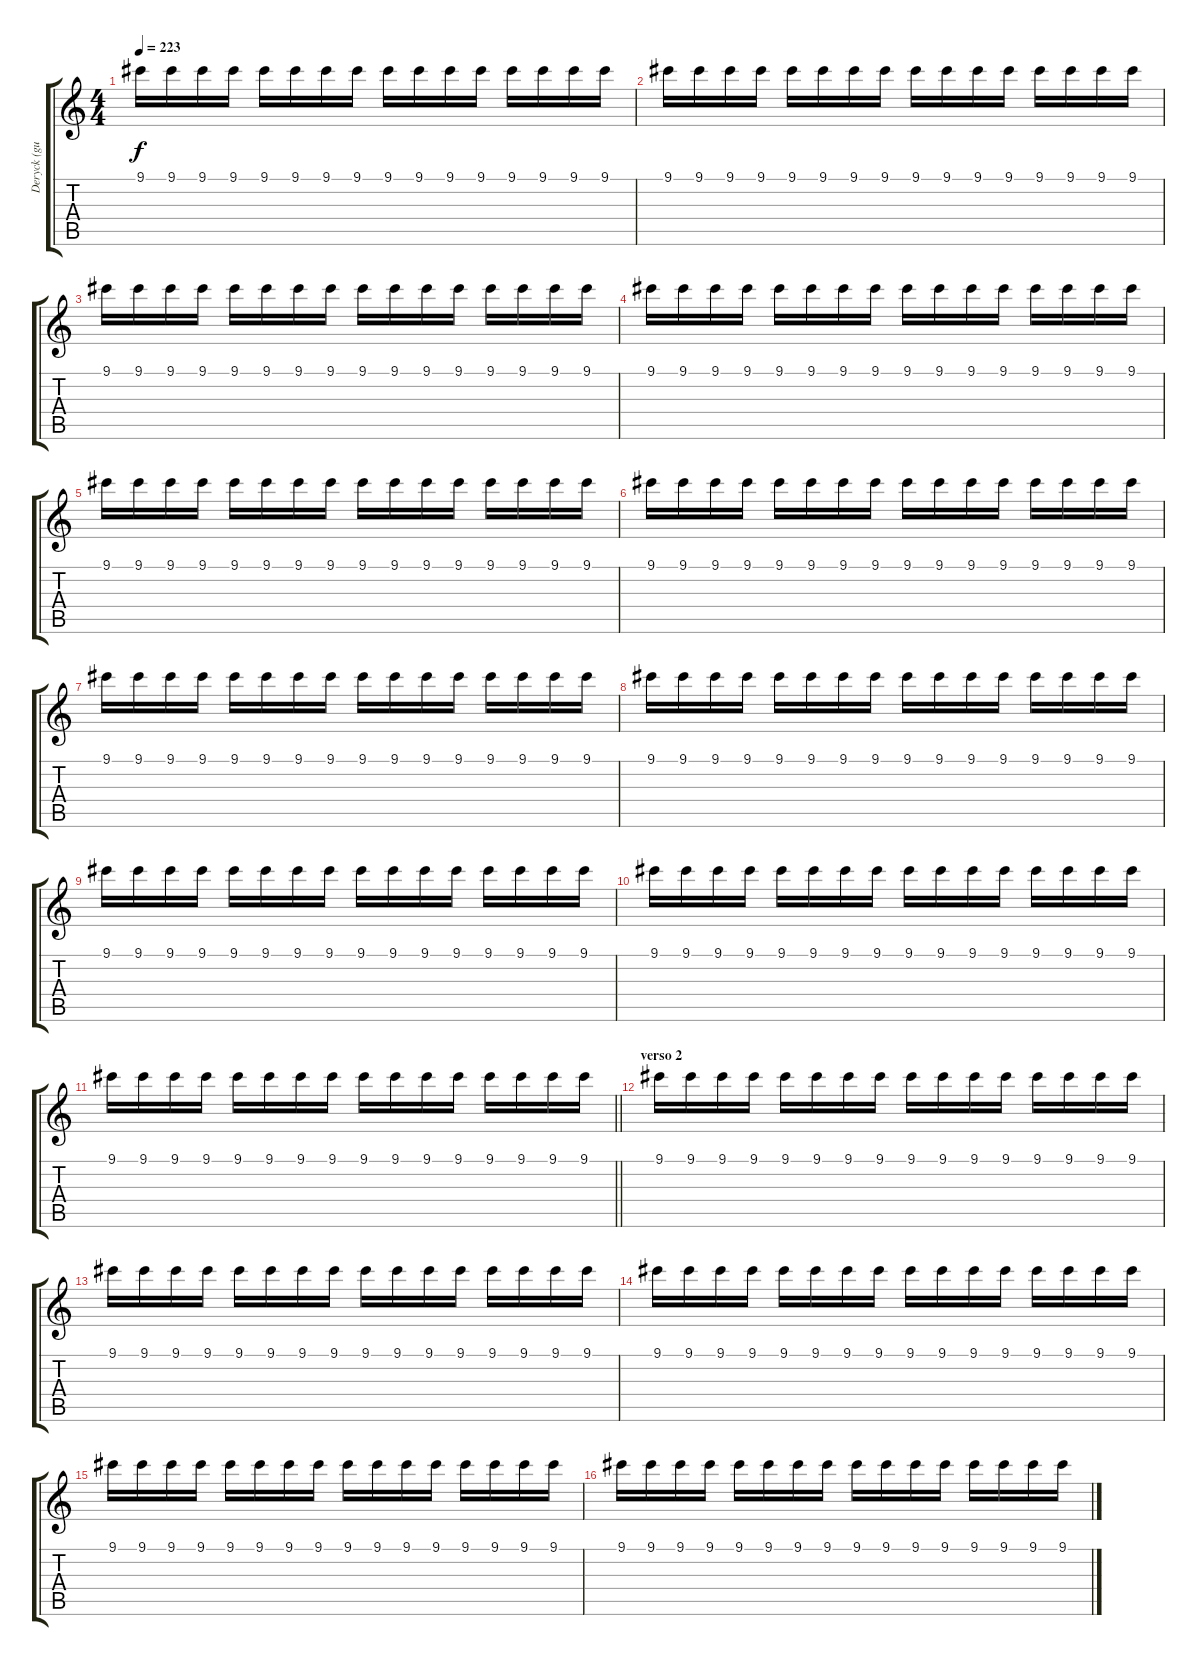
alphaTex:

\track ("Deryck (guitar 3)" "Deryck (gu") {instrument electricguitarclean}
\staff {score tabs}
\tuning (E4 B3 G3 D3 A2 E2) {hide}
\ts (4 4)
\tempo 223
\clef g2
\ks c
9.1.16{dy f} 9.1.16 9.1.16 9.1.16 9.1.16 9.1.16 9.1.16 9.1.16 9.1.16 9.1.16 9.1.16 9.1.16 9.1.16 9.1.16 9.1.16 9.1.16 |
9.1.16 9.1.16 9.1.16 9.1.16 9.1.16 9.1.16 9.1.16 9.1.16 9.1.16 9.1.16 9.1.16 9.1.16 9.1.16 9.1.16 9.1.16 9.1.16 |
9.1.16 9.1.16 9.1.16 9.1.16 9.1.16 9.1.16 9.1.16 9.1.16 9.1.16 9.1.16 9.1.16 9.1.16 9.1.16 9.1.16 9.1.16 9.1.16 |
9.1.16 9.1.16 9.1.16 9.1.16 9.1.16 9.1.16 9.1.16 9.1.16 9.1.16 9.1.16 9.1.16 9.1.16 9.1.16 9.1.16 9.1.16 9.1.16 |
9.1.16 9.1.16 9.1.16 9.1.16 9.1.16 9.1.16 9.1.16 9.1.16 9.1.16 9.1.16 9.1.16 9.1.16 9.1.16 9.1.16 9.1.16 9.1.16 |
9.1.16 9.1.16 9.1.16 9.1.16 9.1.16 9.1.16 9.1.16 9.1.16 9.1.16 9.1.16 9.1.16 9.1.16 9.1.16 9.1.16 9.1.16 9.1.16 |
9.1.16 9.1.16 9.1.16 9.1.16 9.1.16 9.1.16 9.1.16 9.1.16 9.1.16 9.1.16 9.1.16 9.1.16 9.1.16 9.1.16 9.1.16 9.1.16 |
9.1.16 9.1.16 9.1.16 9.1.16 9.1.16 9.1.16 9.1.16 9.1.16 9.1.16 9.1.16 9.1.16 9.1.16 9.1.16 9.1.16 9.1.16 9.1.16 |
9.1.16 9.1.16 9.1.16 9.1.16 9.1.16 9.1.16 9.1.16 9.1.16 9.1.16 9.1.16 9.1.16 9.1.16 9.1.16 9.1.16 9.1.16 9.1.16 |
9.1.16 9.1.16 9.1.16 9.1.16 9.1.16 9.1.16 9.1.16 9.1.16 9.1.16 9.1.16 9.1.16 9.1.16 9.1.16 9.1.16 9.1.16 9.1.16 |
\barLineRight lightlight
9.1.16 9.1.16 9.1.16 9.1.16 9.1.16 9.1.16 9.1.16 9.1.16 9.1.16 9.1.16 9.1.16 9.1.16 9.1.16 9.1.16 9.1.16 9.1.16 |
\section ("" "verso 2")
9.1.16 9.1.16 9.1.16 9.1.16 9.1.16 9.1.16 9.1.16 9.1.16 9.1.16 9.1.16 9.1.16 9.1.16 9.1.16 9.1.16 9.1.16 9.1.16 |
9.1.16 9.1.16 9.1.16 9.1.16 9.1.16 9.1.16 9.1.16 9.1.16 9.1.16 9.1.16 9.1.16 9.1.16 9.1.16 9.1.16 9.1.16 9.1.16 |
9.1.16 9.1.16 9.1.16 9.1.16 9.1.16 9.1.16 9.1.16 9.1.16 9.1.16 9.1.16 9.1.16 9.1.16 9.1.16 9.1.16 9.1.16 9.1.16 |
9.1.16 9.1.16 9.1.16 9.1.16 9.1.16 9.1.16 9.1.16 9.1.16 9.1.16 9.1.16 9.1.16 9.1.16 9.1.16 9.1.16 9.1.16 9.1.16 |
9.1.16 9.1.16 9.1.16 9.1.16 9.1.16 9.1.16 9.1.16 9.1.16 9.1.16 9.1.16 9.1.16 9.1.16 9.1.16 9.1.16 9.1.16 9.1.16
